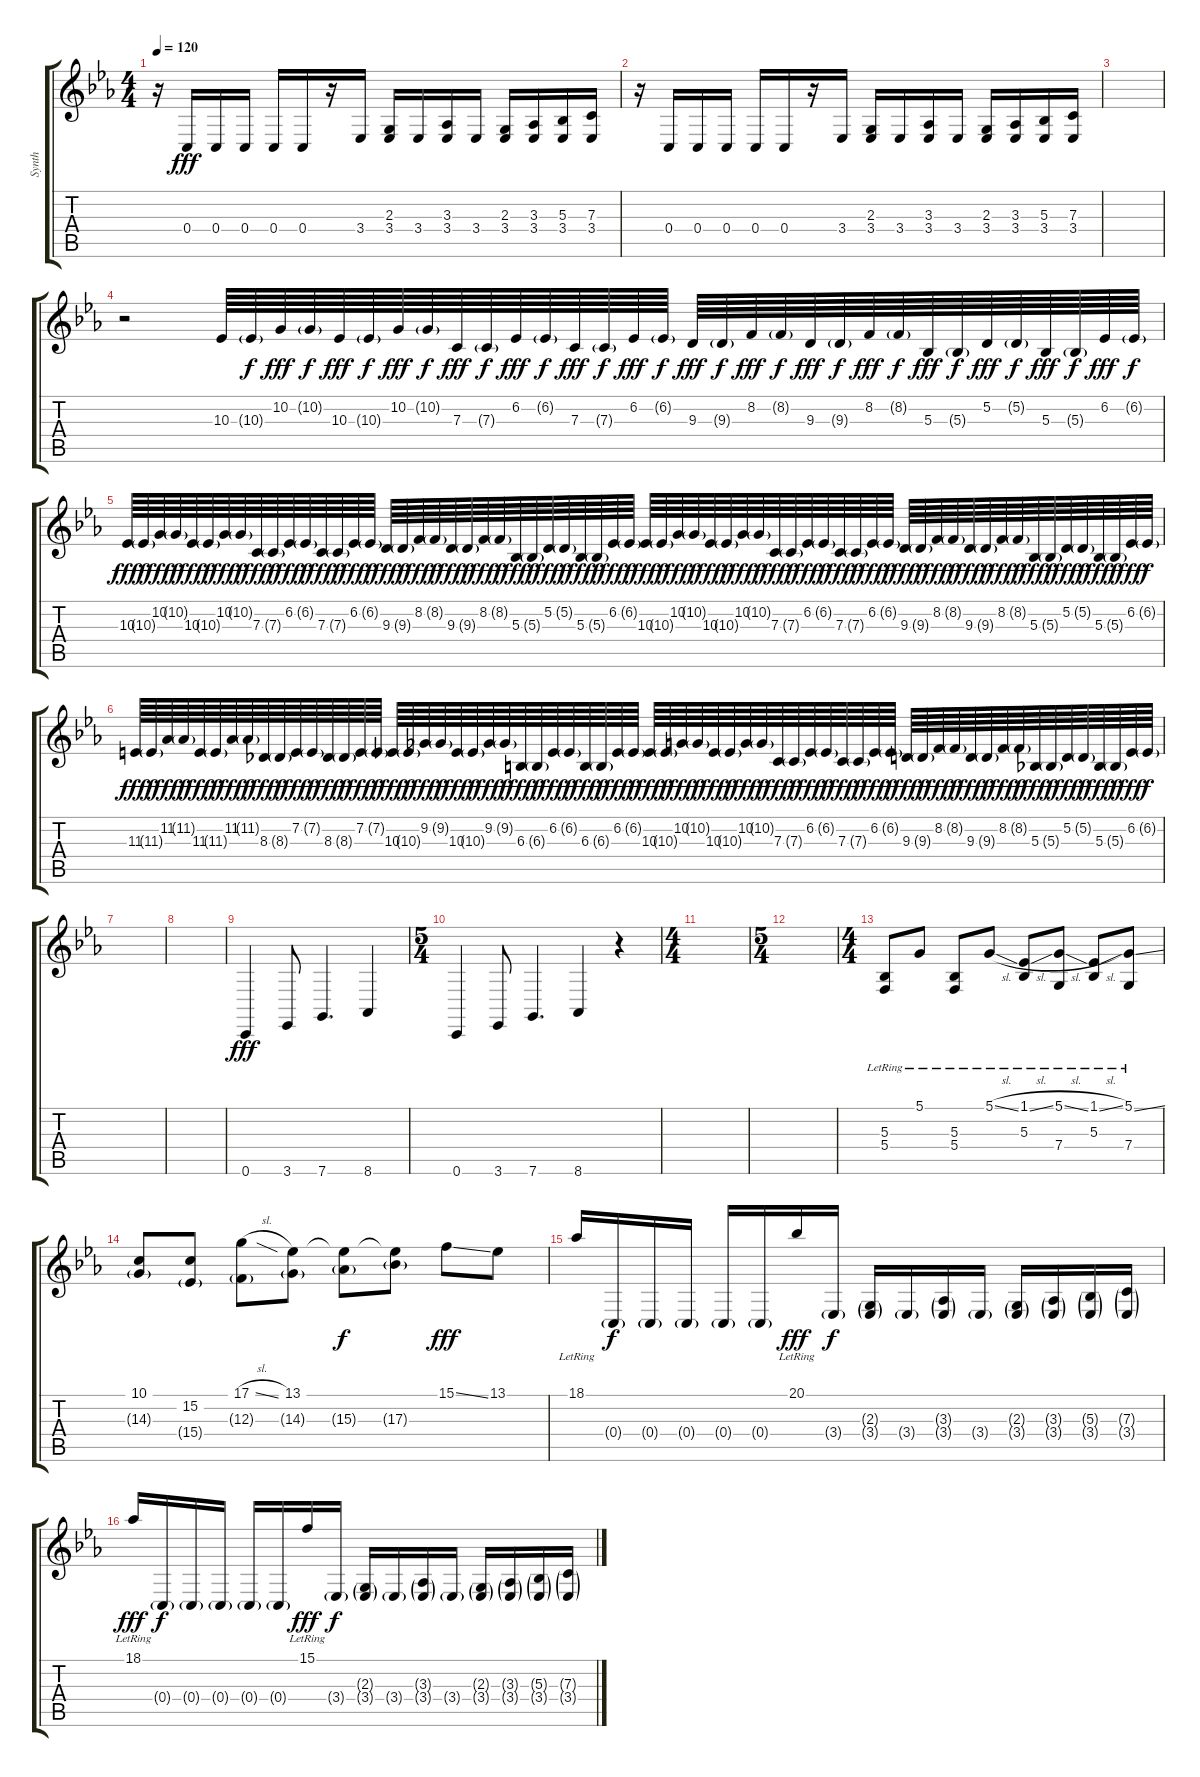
\track ("Synth" "Synth") {instrument lead2sawtooth}
\staff {score tabs}
\tuning (D4 A3 F3 C3 G2 C2) {hide}
\ts (4 4)
\tempo 120
\clef g2
\ks cminor
r.16{dy f} 0.4.16{dy fff} 0.4.16 0.4.16 0.4.16 0.4.16 r.16 3.4.16 (2.3 3.4).16 3.4.16 (3.3 3.4).16 3.4.16 (2.3 3.4).16 (3.3 3.4).16 (5.3 3.4).16 (7.3 3.4).16 |
r.16 0.4.16 0.4.16 0.4.16 0.4.16 0.4.16 r.16 3.4.16 (2.3 3.4).16 3.4.16 (3.3 3.4).16 3.4.16 (2.3 3.4).16 (3.3 3.4).16 (5.3 3.4).16 (7.3 3.4).16 |
|
r.2 10.3.64 10.3{g}.64{dy f} 10.2.64{dy fff} 10.2{g}.64{dy f} 10.3.64{dy fff} 10.3{g}.64{dy f} 10.2.64{dy fff} 10.2{g}.64{dy f} 7.3.64{dy fff} 7.3{g}.64{dy f} 6.2.64{dy fff} 6.2{g}.64{dy f} 7.3.64{dy fff} 7.3{g}.64{dy f} 6.2.64{dy fff} 6.2{g}.64{dy f} 9.3.64{dy fff} 9.3{g}.64{dy f} 8.2.64{dy fff} 8.2{g}.64{dy f} 9.3.64{dy fff} 9.3{g}.64{dy f} 8.2.64{dy fff} 8.2{g}.64{dy f} 5.3.64{dy fff} 5.3{g}.64{dy f} 5.2.64{dy fff} 5.2{g}.64{dy f} 5.3.64{dy fff} 5.3{g}.64{dy f} 6.2.64{dy fff} 6.2{g}.64{dy f} |
10.3.64{dy fff} 10.3{g}.64{dy f} 10.2.64{dy fff} 10.2{g}.64{dy f} 10.3.64{dy fff} 10.3{g}.64{dy f} 10.2.64{dy fff} 10.2{g}.64{dy f} 7.3.64{dy fff} 7.3{g}.64{dy f} 6.2.64{dy fff} 6.2{g}.64{dy f} 7.3.64{dy fff} 7.3{g}.64{dy f} 6.2.64{dy fff} 6.2{g}.64{dy f} 9.3.64{dy fff} 9.3{g}.64{dy f} 8.2.64{dy fff} 8.2{g}.64{dy f} 9.3.64{dy fff} 9.3{g}.64{dy f} 8.2.64{dy fff} 8.2{g}.64{dy f} 5.3.64{dy fff} 5.3{g}.64{dy f} 5.2.64{dy fff} 5.2{g}.64{dy f} 5.3.64{dy fff} 5.3{g}.64{dy f} 6.2.64{dy fff} 6.2{g}.64{dy f} 10.3.64{dy fff} 10.3{g}.64{dy f} 10.2.64{dy fff} 10.2{g}.64{dy f} 10.3.64{dy fff} 10.3{g}.64{dy f} 10.2.64{dy fff} 10.2{g}.64{dy f} 7.3.64{dy fff} 7.3{g}.64{dy f} 6.2.64{dy fff} 6.2{g}.64{dy f} 7.3.64{dy fff} 7.3{g}.64{dy f} 6.2.64{dy fff} 6.2{g}.64{dy f} 9.3.64{dy fff} 9.3{g}.64{dy f} 8.2.64{dy fff} 8.2{g}.64{dy f} 9.3.64{dy fff} 9.3{g}.64{dy f} 8.2.64{dy fff} 8.2{g}.64{dy f} 5.3.64{dy fff} 5.3{g}.64{dy f} 5.2.64{dy fff} 5.2{g}.64{dy f} 5.3.64{dy fff} 5.3{g}.64{dy f} 6.2.64{dy fff} 6.2{g}.64{dy f} |
11.3.64{dy fff} 11.3{g}.64{dy f} 11.2.64{dy fff} 11.2{g}.64{dy f} 11.3.64{dy fff} 11.3{g}.64{dy f} 11.2.64{dy fff} 11.2{g}.64{dy f} 8.3.64{dy fff} 8.3{g}.64{dy f} 7.2.64{dy fff} 7.2{g}.64{dy f} 8.3.64{dy fff} 8.3{g}.64{dy f} 7.2.64{dy fff} 7.2{g}.64{dy f} 10.3.64{dy fff} 10.3{g}.64{dy f} 9.2.64{dy fff} 9.2{g}.64{dy f} 10.3.64{dy fff} 10.3{g}.64{dy f} 9.2.64{dy fff} 9.2{g}.64{dy f} 6.3.64{dy fff} 6.3{g}.64{dy f} 6.2.64{dy fff} 6.2{g}.64{dy f} 6.3.64{dy fff} 6.3{g}.64{dy f} 6.2.64{dy fff} 6.2{g}.64{dy f} 10.3.64{dy fff} 10.3{g}.64{dy f} 10.2.64{dy fff} 10.2{g}.64{dy f} 10.3.64{dy fff} 10.3{g}.64{dy f} 10.2.64{dy fff} 10.2{g}.64{dy f} 7.3.64{dy fff} 7.3{g}.64{dy f} 6.2.64{dy fff} 6.2{g}.64{dy f} 7.3.64{dy fff} 7.3{g}.64{dy f} 6.2.64{dy fff} 6.2{g}.64{dy f} 9.3.64{dy fff} 9.3{g}.64{dy f} 8.2.64{dy fff} 8.2{g}.64{dy f} 9.3.64{dy fff} 9.3{g}.64{dy f} 8.2.64{dy fff} 8.2{g}.64{dy f} 5.3.64{dy fff} 5.3{g}.64{dy f} 5.2.64{dy fff} 5.2{g}.64{dy f} 5.3.64{dy fff} 5.3{g}.64{dy f} 6.2.64{dy fff} 6.2{g}.64{dy f} |
|
|
0.6.4{dy fff} 3.6.8 7.6.4{d} 8.6.4 |
\ts (5 4)
0.6.4 3.6.8 7.6.4{d} 8.6.4 r.4 |
\ts (4 4)
|
\ts (5 4)
|
\ts (4 4)
(5.3{lr} 5.4{lr}).8 5.1{lr}.8 (5.3{lr} 5.4{lr}).8 5.1{sl lr}.8 (1.1{sl lr} 5.3{lr}).8 (5.1{sl lr} 7.4{lr}).8 (1.1{sl lr} 5.3{lr}).8 (5.1{ss lr} 7.4{lr}).8 |
(10.1 14.3{g}).8 (15.2 15.4{g}).8 (17.1{sl} 12.3{g}).8 (13.1 14.3{g}).8 (13.1{t} 15.3{g}).8{dy f} (13.1{t} 17.3{g}).8 15.1{ss}.8{dy fff} 13.1.8 |
18.1{lr}.16 0.4{g}.16{dy f} 0.4{g}.16 0.4{g}.16 0.4{g}.16 0.4{g}.16 20.1{lr}.16{dy fff} 3.4{g}.16{dy f} (2.3{g} 3.4{g}).16 3.4{g}.16 (3.3{g} 3.4{g}).16 3.4{g}.16 (2.3{g} 3.4{g}).16 (3.3{g} 3.4{g}).16 (5.3{g} 3.4{g}).16 (7.3{g} 3.4{g}).16 |
18.1{lr}.16{dy fff} 0.4{g}.16{dy f} 0.4{g}.16 0.4{g}.16 0.4{g}.16 0.4{g}.16 15.1{lr}.16{dy fff} 3.4{g}.16{dy f} (2.3{g} 3.4{g}).16 3.4{g}.16 (3.3{g} 3.4{g}).16 3.4{g}.16 (2.3{g} 3.4{g}).16 (3.3{g} 3.4{g}).16 (5.3{g} 3.4{g}).16 (7.3{g} 3.4{g}).16
